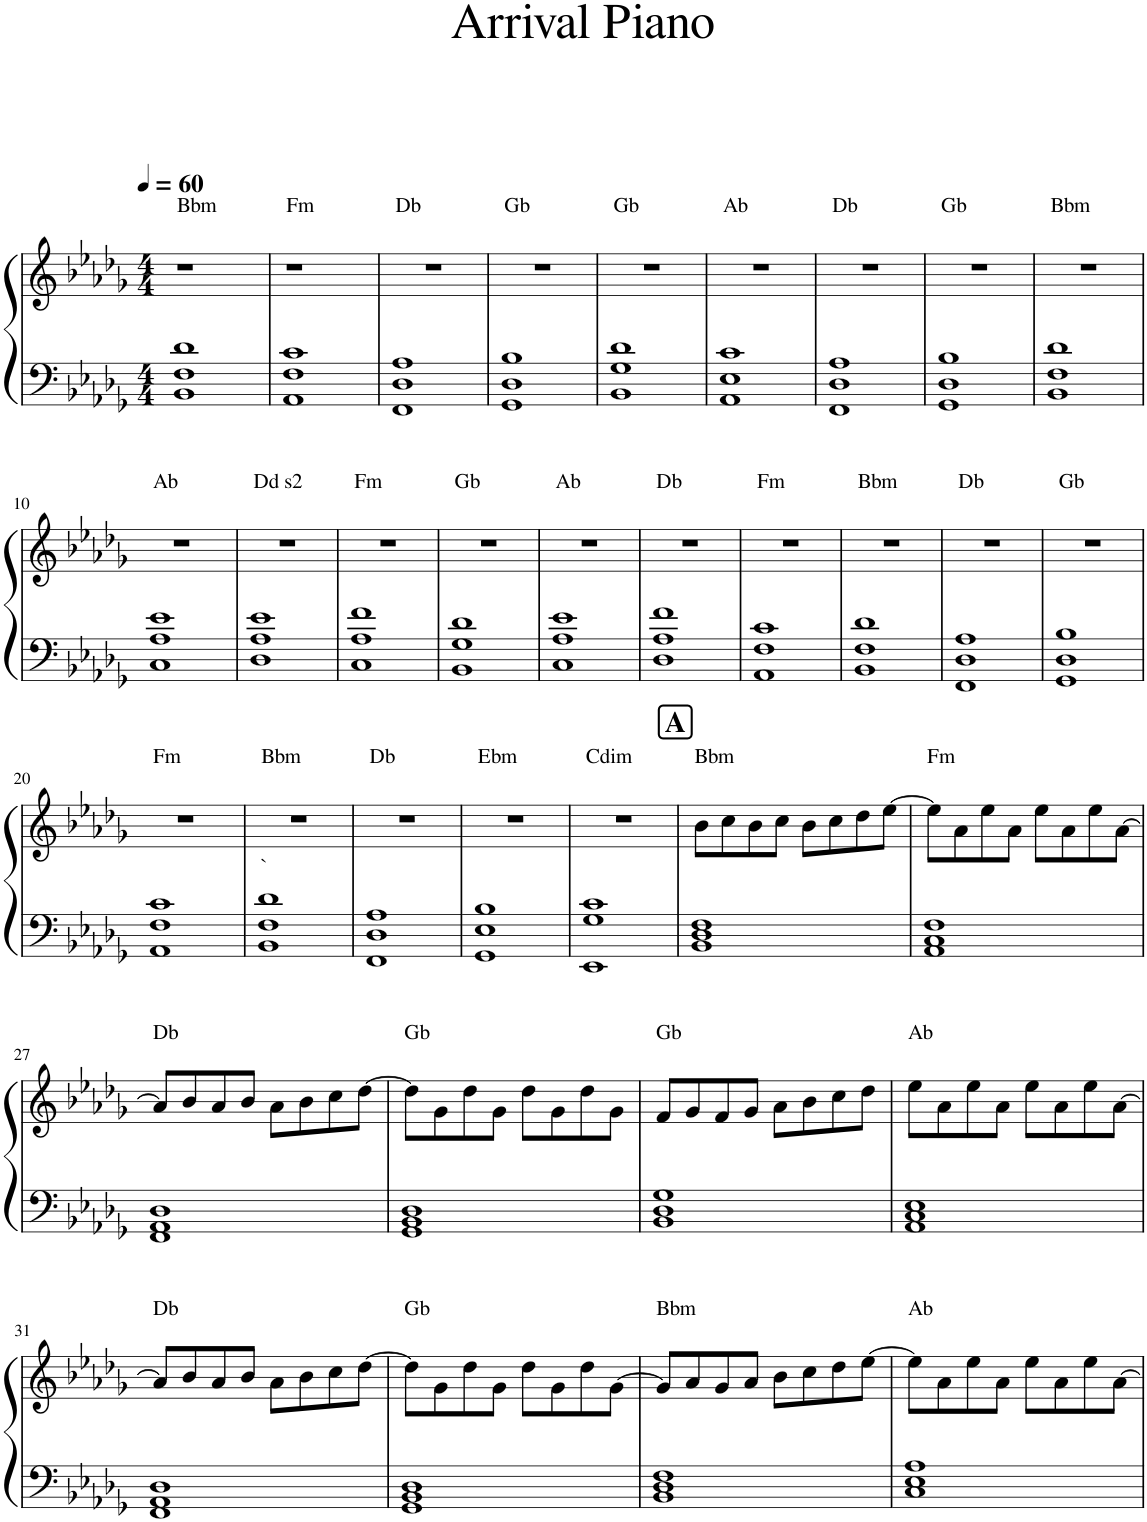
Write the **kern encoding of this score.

**kern	**kern
*part1	*part1
*staff2	*staff1
*I"Piano	*
*I'Pno.	*
*clefF4	*clefG2
*k[b-e-a-d-g-]	*k[b-e-a-d-g-]
*M4/4	*M4/4
*MM60	*MM60
=1	=1
!	!LO:TX:a:t=Bbm
1BB- 1F 1d-	1r
=2	=2
!	!LO:TX:a:t=Fm
1AA- 1F 1c	1r
=3	=3
!	!LO:TX:a:t=Db
1FF 1D- 1A-	1r
=4	=4
!	!LO:TX:a:t=Gb
1GG- 1D- 1B-	1r
=5	=5
!	!LO:TX:a:t=Gb
1BB- 1G- 1d-	1r
=6	=6
!	!LO:TX:a:t=Ab
1AA- 1E- 1c	1r
=7	=7
!	!LO:TX:a:t=Db
1FF 1D- 1A-	1r
=8	=8
!	!LO:TX:a:t=Gb
1GG- 1D- 1B-	1r
=9	=9
!	!LO:TX:a:t=Bbm
1BB- 1F 1d-	1r
!!LO:LB:g=z
=10	=10
!	!LO:TX:a:t=Ab
1C 1A- 1e-	1r
=11	=11
!	!LO:TX:a:t=Dd s2
1D- 1A- 1e-	1r
=12	=12
!	!LO:TX:a:t=Fm
1C 1A- 1f	1r
=13	=13
!	!LO:TX:a:t=Gb
1BB- 1G- 1d-	1r
=14	=14
!	!LO:TX:a:t=Ab
1C 1A- 1e-	1r
=15	=15
!	!LO:TX:a:t=Db
1D- 1A- 1f	1r
=16	=16
!	!LO:TX:a:t=Fm
1AA- 1F 1c	1r
=17	=17
!	!LO:TX:a:t=Bbm
1BB- 1F 1d-	1r
=18	=18
!	!LO:TX:a:t=Db
1FF 1D- 1A-	1r
=19	=19
!	!LO:TX:a:t=Gb
1GG- 1D- 1B-	1r
!!LO:LB:g=z
=20	=20
!	!LO:TX:a:t=Fm
1AA- 1F 1c	1r
=21	=21
!	!LO:TX:a:t=Bbm
!LO:TX:a:t=`	!
1BB- 1F 1d-	1r
=22	=22
!	!LO:TX:a:t=Db
1FF 1D- 1A-	1r
=23	=23
!	!LO:TX:a:t=Ebm
1GG- 1E- 1B-	1r
=24	=24
!	!LO:TX:a:t=Cdim
1EE- 1G- 1c	1r
!!LO:REH:place=s1:a:B:cj:fs=14:t=A
=25	=25
!	!LO:TX:a:t=Bbm
1BB- 1D- 1F	8b-\L
.	8cc\
.	8b-\
.	8cc\J
.	8b-\L
.	8cc\
.	8dd-\
.	[8ee-\J
=26	=26
!	!LO:TX:a:t=Fm
1AA- 1C 1F	8ee-\L]
.	8a-\
.	8ee-\
.	8a-\J
.	8ee-\L
.	8a-\
.	8ee-\
.	[8a-\J
!!LO:LB:g=z
=27	=27
!	!LO:TX:a:t=Db
1FF 1AA- 1D-	8a-/L]
.	8b-/
.	8a-/
.	8b-/J
.	8a-\L
.	8b-\
.	8cc\
.	[8dd-\J
=28	=28
!	!LO:TX:a:t=Gb
1GG- 1BB- 1D-	8dd-\L]
.	8g-\
.	8dd-\
.	8g-\J
.	8dd-\L
.	8g-\
.	8dd-\
.	8g-\J
=29	=29
!	!LO:TX:a:t=Gb
1BB- 1D- 1G-	8f/L
.	8g-/
.	8f/
.	8g-/J
.	8a-\L
.	8b-\
.	8cc\
.	8dd-\J
=30	=30
!	!LO:TX:a:t=Ab
1AA- 1C 1E-	8ee-\L
.	8a-\
.	8ee-\
.	8a-\J
.	8ee-\L
.	8a-\
.	8ee-\
.	[8a-\J
!!LO:LB:g=z
=31	=31
!	!LO:TX:a:t=Db
1FF 1AA- 1D-	8a-/L]
.	8b-/
.	8a-/
.	8b-/J
.	8a-\L
.	8b-\
.	8cc\
.	[8dd-\J
=32	=32
!	!LO:TX:a:t=Gb
1GG- 1BB- 1D-	8dd-\L]
.	8g-\
.	8dd-\
.	8g-\J
.	8dd-\L
.	8g-\
.	8dd-\
.	[8g-\J
=33	=33
!	!LO:TX:a:t=Bbm
1BB- 1D- 1F	8g-/L]
.	8a-/
.	8g-/
.	8a-/J
.	8b-\L
.	8cc\
.	8dd-\
.	[8ee-\J
=34	=34
!	!LO:TX:a:t=Ab
1C 1E- 1A-	8ee-\L]
.	8a-\
.	8ee-\
.	8a-\J
.	8ee-\L
.	8a-\
.	8ee-\
.	[8a-\J
=	=
*-	*-
